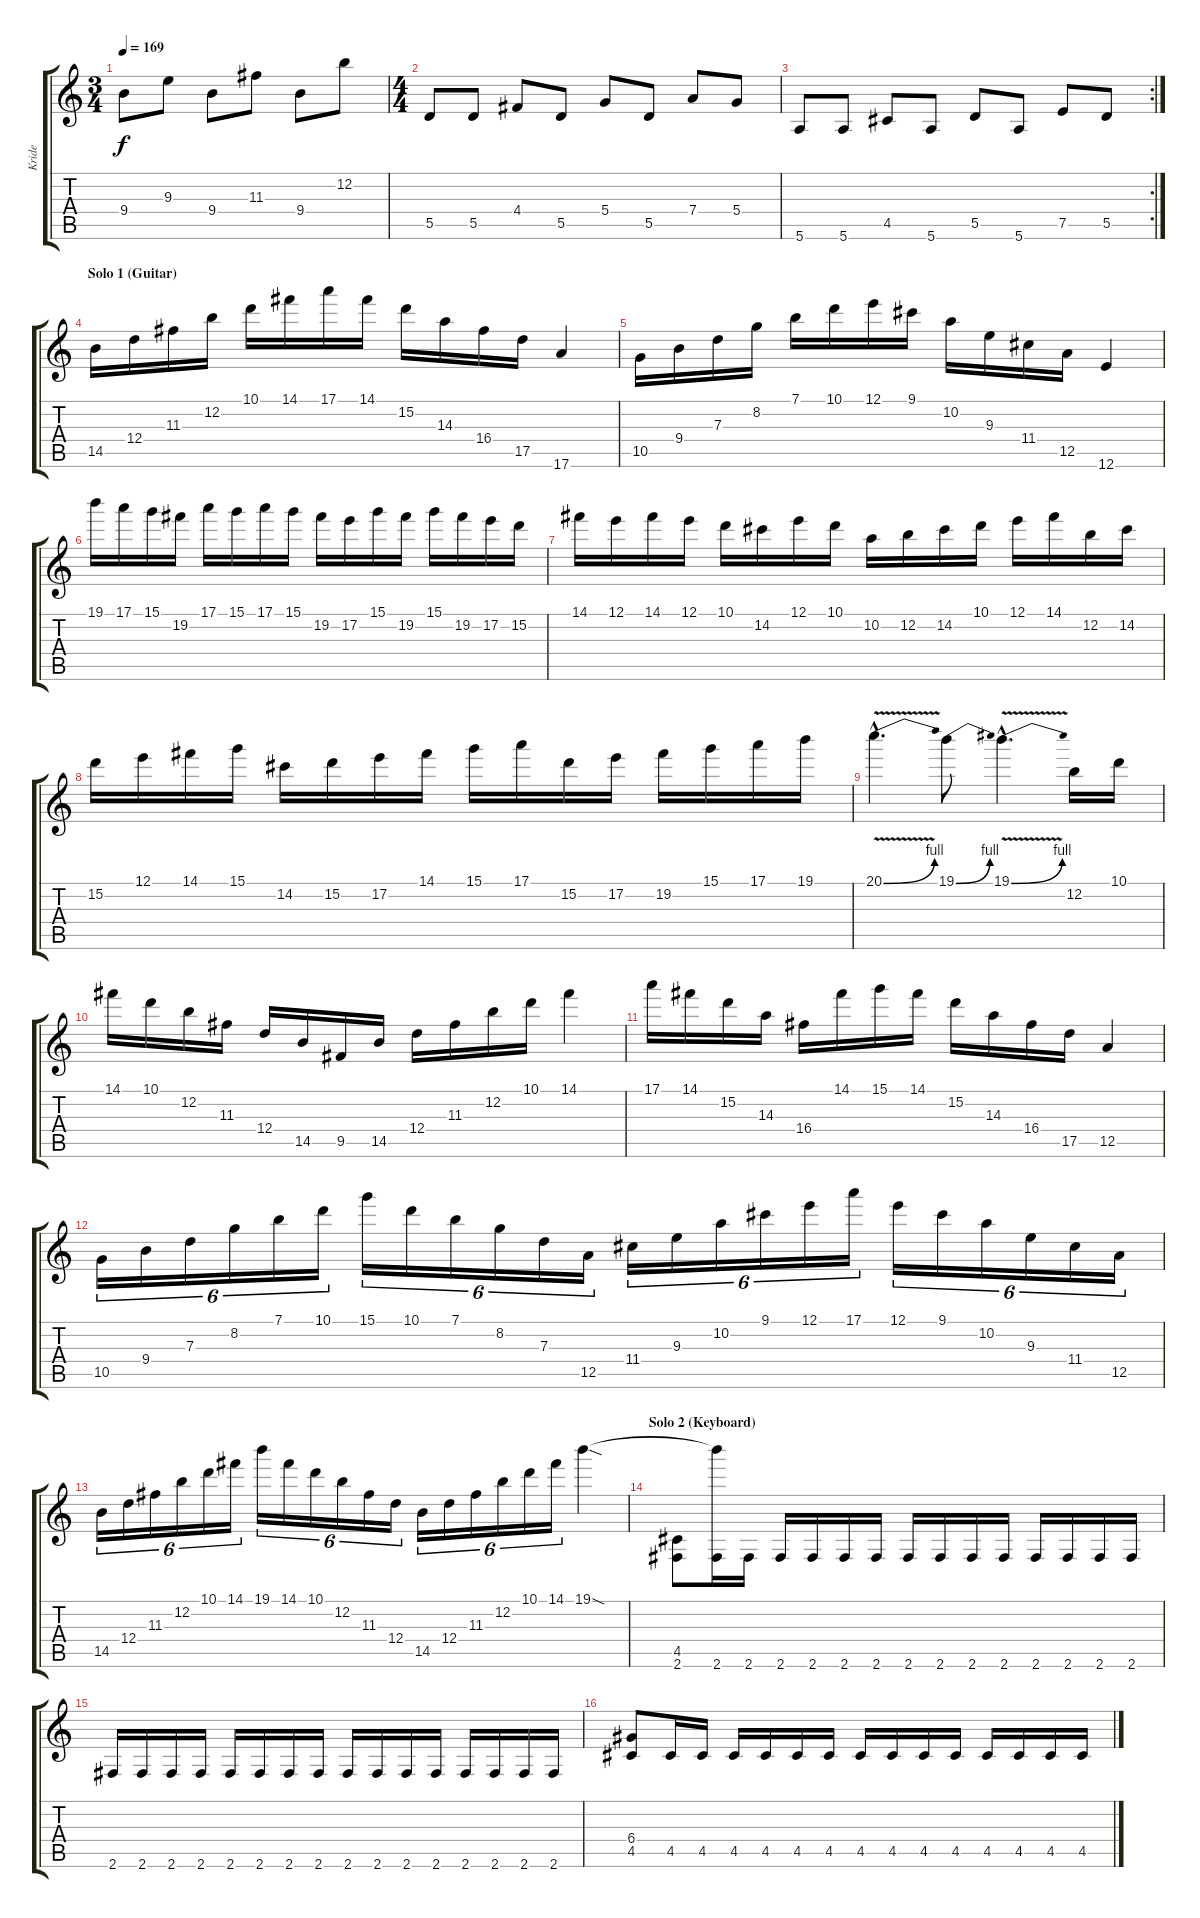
\track ("Kride" "Kride") {instrument distortionguitar}
\staff {score tabs}
\tuning (E4 B3 G3 D3 A2 E2) {hide}
\ts (3 4)
\tempo 169
\clef g2
\ks c
9.4.8{dy f} 9.3.8 9.4.8 11.3.8 9.4.8 12.2.8 |
\ts (4 4)
5.5.8 5.5.8 4.4.8 5.5.8 5.4.8 5.5.8 7.4.8 5.4.8 |
\rc 2
5.6.8 5.6.8 4.5.8 5.6.8 5.5.8 5.6.8 7.5.8 5.5.8 |
\section ("" "Solo 1 (Guitar)")
14.5.16 12.4.16 11.3.16 12.2.16 10.1.16 14.1.16 17.1.16 14.1.16 15.2.16 14.3.16 16.4.16 17.5.16 17.6.4 |
10.5.16 9.4.16 7.3.16 8.2.16 7.1.16 10.1.16 12.1.16 9.1.16 10.2.16 9.3.16 11.4.16 12.5.16 12.6.4 |
19.1.16 17.1.16 15.1.16 19.2.16 17.1.16 15.1.16 17.1.16 15.1.16 19.2.16 17.2.16 15.1.16 19.2.16 15.1.16 19.2.16 17.2.16 15.2.16 |
14.1.16 12.1.16 14.1.16 12.1.16 10.1.16 14.2.16 12.1.16 10.1.16 10.2.16 12.2.16 14.2.16 10.1.16 12.1.16 14.1.16 12.2.16 14.2.16 |
15.2.16 12.1.16 14.1.16 15.1.16 14.2.16 15.2.16 17.2.16 14.1.16 15.1.16 17.1.16 15.2.16 17.2.16 19.2.16 15.1.16 17.1.16 19.1.16 |
20.1{be (bend 0 0 60 4) v hac}.4{d} 19.1{be (bend 0 0 60 4)}.8 19.1{be (bend 0 0 60 4) v hac}.4{d} 12.2.16 10.1.16 |
14.1.16 10.1.16 12.2.16 11.3.16 12.4.16 14.5.16 9.5.16 14.5.16 12.4.16 11.3.16 12.2.16 10.1.16 14.1.4 |
17.1.16 14.1.16 15.2.16 14.3.16 16.4.16 14.1.16 15.1.16 14.1.16 15.2.16 14.3.16 16.4.16 17.5.16 12.5.4 |
10.5.16{tu (6 4)} 9.4.16{tu (6 4)} 7.3.16{tu (6 4)} 8.2.16{tu (6 4)} 7.1.16{tu (6 4)} 10.1.16{tu (6 4)} 15.1.16{tu (6 4)} 10.1.16{tu (6 4)} 7.1.16{tu (6 4)} 8.2.16{tu (6 4)} 7.3.16{tu (6 4)} 12.5.16{tu (6 4)} 11.4.16{tu (6 4)} 9.3.16{tu (6 4)} 10.2.16{tu (6 4)} 9.1.16{tu (6 4)} 12.1.16{tu (6 4)} 17.1.16{tu (6 4)} 12.1.16{tu (6 4)} 9.1.16{tu (6 4)} 10.2.16{tu (6 4)} 9.3.16{tu (6 4)} 11.4.16{tu (6 4)} 12.5.16{tu (6 4)} |
14.5.16{tu (6 4)} 12.4.16{tu (6 4)} 11.3.16{tu (6 4)} 12.2.16{tu (6 4)} 10.1.16{tu (6 4)} 14.1.16{tu (6 4)} 19.1.16{tu (6 4)} 14.1.16{tu (6 4)} 10.1.16{tu (6 4)} 12.2.16{tu (6 4)} 11.3.16{tu (6 4)} 12.4.16{tu (6 4)} 14.5.16{tu (6 4)} 12.4.16{tu (6 4)} 11.3.16{tu (6 4)} 12.2.16{tu (6 4)} 10.1.16{tu (6 4)} 14.1.16{tu (6 4)} 19.1{sod}.4 |
\section ("" "Solo 2 (Keyboard)")
(4.5 2.6).8 (19.1{t} 2.6).16 2.6.16 2.6.16 2.6.16 2.6.16 2.6.16 2.6.16 2.6.16 2.6.16 2.6.16 2.6.16 2.6.16 2.6.16 2.6.16 |
2.6.16 2.6.16 2.6.16 2.6.16 2.6.16 2.6.16 2.6.16 2.6.16 2.6.16 2.6.16 2.6.16 2.6.16 2.6.16 2.6.16 2.6.16 2.6.16 |
(6.4 4.5).8 4.5.16 4.5.16 4.5.16 4.5.16 4.5.16 4.5.16 4.5.16 4.5.16 4.5.16 4.5.16 4.5.16 4.5.16 4.5.16 4.5.16
